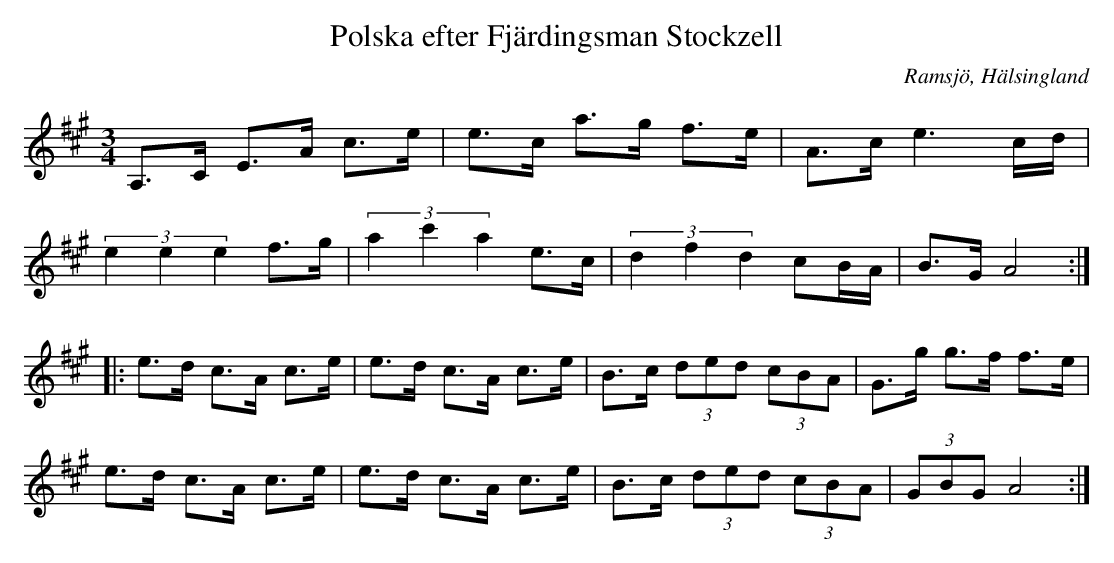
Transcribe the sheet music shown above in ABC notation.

X:1
T:Polska efter Fjärdingsman Stockzell
O: Ramsjö, Hälsingland
M:3/4
L:1/8
K:A
A,>C E>A c>e|e>c a>g f>e| A>c e3 c/d/ |
(3e2 e2 e2 f>g | (3a2 c'2 a2 e>c | (3d2 f2 d2 cB/A/ | B>G A4 :|
|: e>d c>A c>e | e>d c>A c>e | B>c (3ded (3cBA | G>g g>f f>e |
e>d c>A c>e | e>d c>A c>e | B>c (3ded (3cBA | (3GBG A4 :|]
